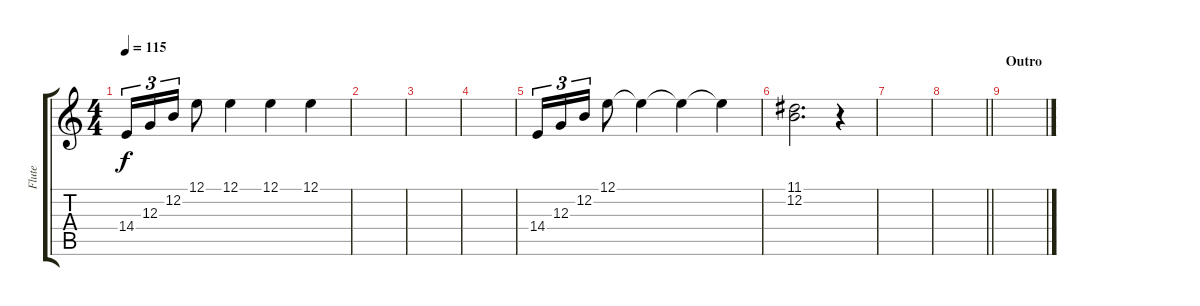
\track ("Flute" "Flute") {instrument flute}
\staff {score tabs}
\tuning (E4 B3 G3 D3 A2 E2) {hide}
\ts (4 4)
\tempo 115
\clef g2
\ks c
14.4.16{tu (3 2) dy f} 12.3.16{tu (3 2)} 12.2.16{tu (3 2)} 12.1.8 12.1.4 12.1.4 12.1.4 |
|
|
|
14.4.16{tu (3 2)} 12.3.16{tu (3 2)} 12.2.16{tu (3 2)} 12.1.8 12.1{t}.4 12.1{t}.4 12.1{t}.4 |
(11.1 12.2).2{d} r.4 |
|
\barLineRight lightlight
|
\section ("" "Outro")
